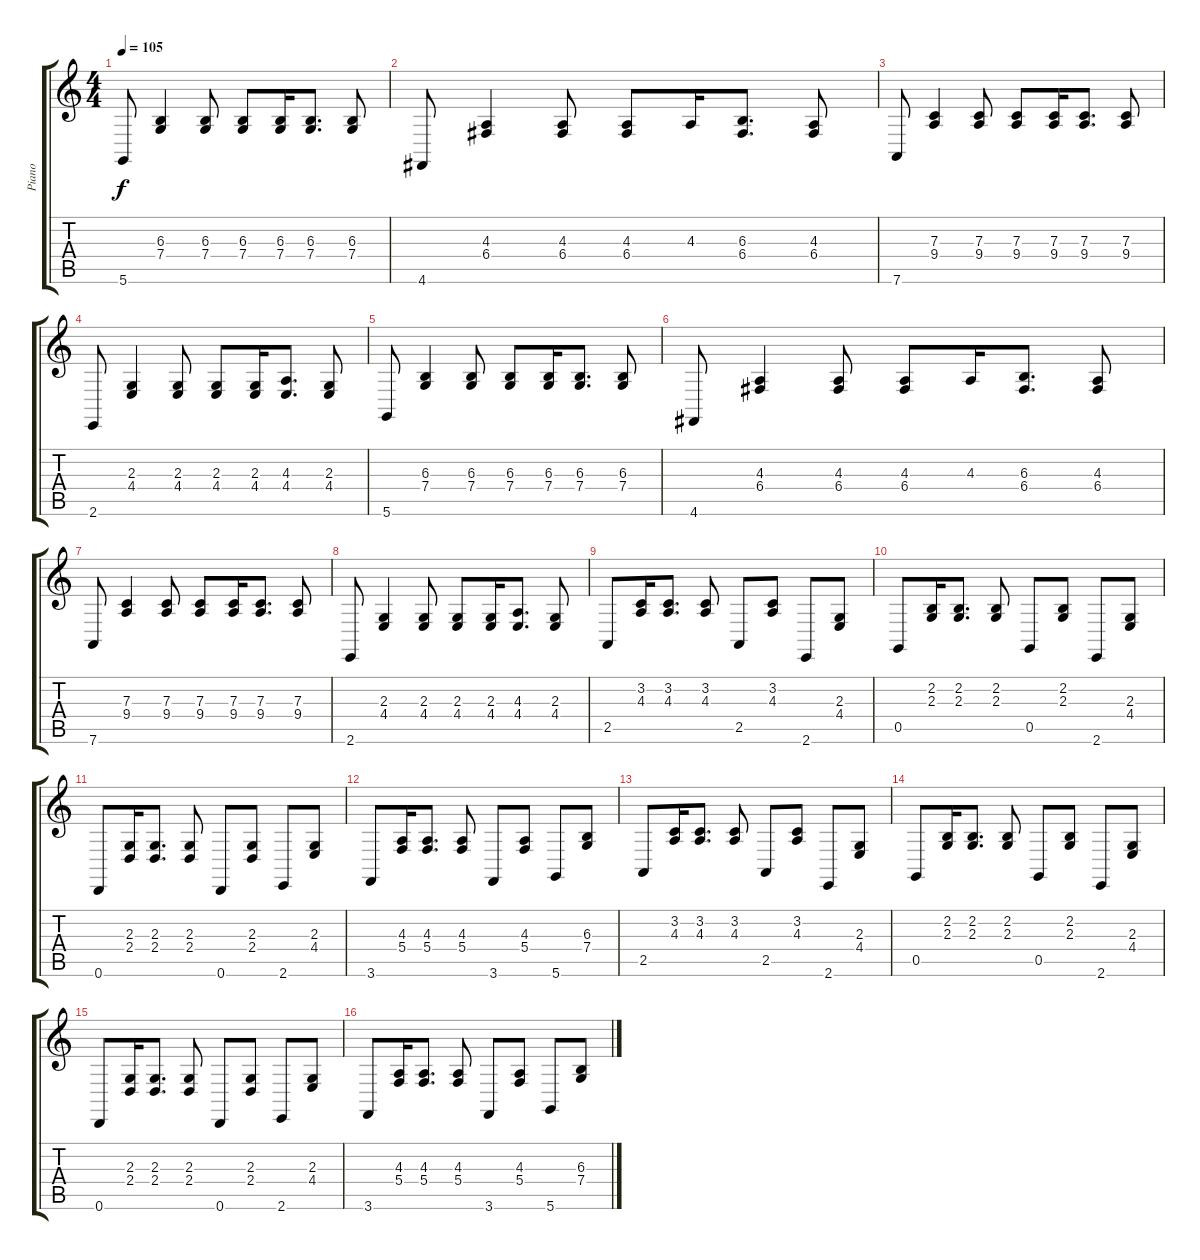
\track ("Piano" "Piano") {instrument brightacousticpiano}
\staff {score tabs}
\tuning (D4 A3 F3 C3 G2 D2) {hide}
\ts (4 4)
\tempo 105
\clef g2
\ks c
5.6.8{dy f instrument vibraphone} (6.3 7.4).4 (6.3 7.4).8 (6.3 7.4).8 (6.3 7.4).16 (6.3 7.4).8{d} (6.3 7.4).8 |
4.6.8 (4.3 6.4).4 (4.3 6.4).8 (4.3 6.4).8 4.3.16 (6.3 6.4).8{d} (4.3 6.4).8 |
7.6.8 (7.3 9.4).4 (7.3 9.4).8 (7.3 9.4).8 (7.3 9.4).16 (7.3 9.4).8{d} (7.3 9.4).8 |
2.6.8 (2.3 4.4).4 (2.3 4.4).8 (2.3 4.4).8 (2.3 4.4).16 (4.3 4.4).8{d} (2.3 4.4).8 |
5.6.8{instrument vibraphone} (6.3 7.4).4 (6.3 7.4).8 (6.3 7.4).8 (6.3 7.4).16 (6.3 7.4).8{d} (6.3 7.4).8 |
4.6.8 (4.3 6.4).4 (4.3 6.4).8 (4.3 6.4).8 4.3.16 (6.3 6.4).8{d} (4.3 6.4).8 |
7.6.8 (7.3 9.4).4 (7.3 9.4).8 (7.3 9.4).8 (7.3 9.4).16 (7.3 9.4).8{d} (7.3 9.4).8 |
2.6.8 (2.3 4.4).4 (2.3 4.4).8 (2.3 4.4).8 (2.3 4.4).16 (4.3 4.4).8{d} (2.3 4.4).8 |
2.5.8{instrument brightacousticpiano} (3.2 4.3).16 (3.2 4.3).8{d} (3.2 4.3).8 2.5.8 (3.2 4.3).8 2.6.8 (2.3 4.4).8 |
0.5.8 (2.2 2.3).16 (2.2 2.3).8{d} (2.2 2.3).8 0.5.8 (2.2 2.3).8 2.6.8 (2.3 4.4).8 |
0.6.8 (2.3 2.4).16 (2.3 2.4).8{d} (2.3 2.4).8 0.6.8 (2.3 2.4).8 2.6.8 (2.3 4.4).8 |
3.6.8 (4.3 5.4).16 (4.3 5.4).8{d} (4.3 5.4).8 3.6.8 (4.3 5.4).8 5.6.8 (6.3 7.4).8 |
2.5.8 (3.2 4.3).16 (3.2 4.3).8{d} (3.2 4.3).8 2.5.8 (3.2 4.3).8 2.6.8 (2.3 4.4).8 |
0.5.8 (2.2 2.3).16 (2.2 2.3).8{d} (2.2 2.3).8 0.5.8 (2.2 2.3).8 2.6.8 (2.3 4.4).8 |
0.6.8 (2.3 2.4).16 (2.3 2.4).8{d} (2.3 2.4).8 0.6.8 (2.3 2.4).8 2.6.8 (2.3 4.4).8 |
3.6.8 (4.3 5.4).16 (4.3 5.4).8{d} (4.3 5.4).8 3.6.8 (4.3 5.4).8 5.6.8 (6.3 7.4).8
